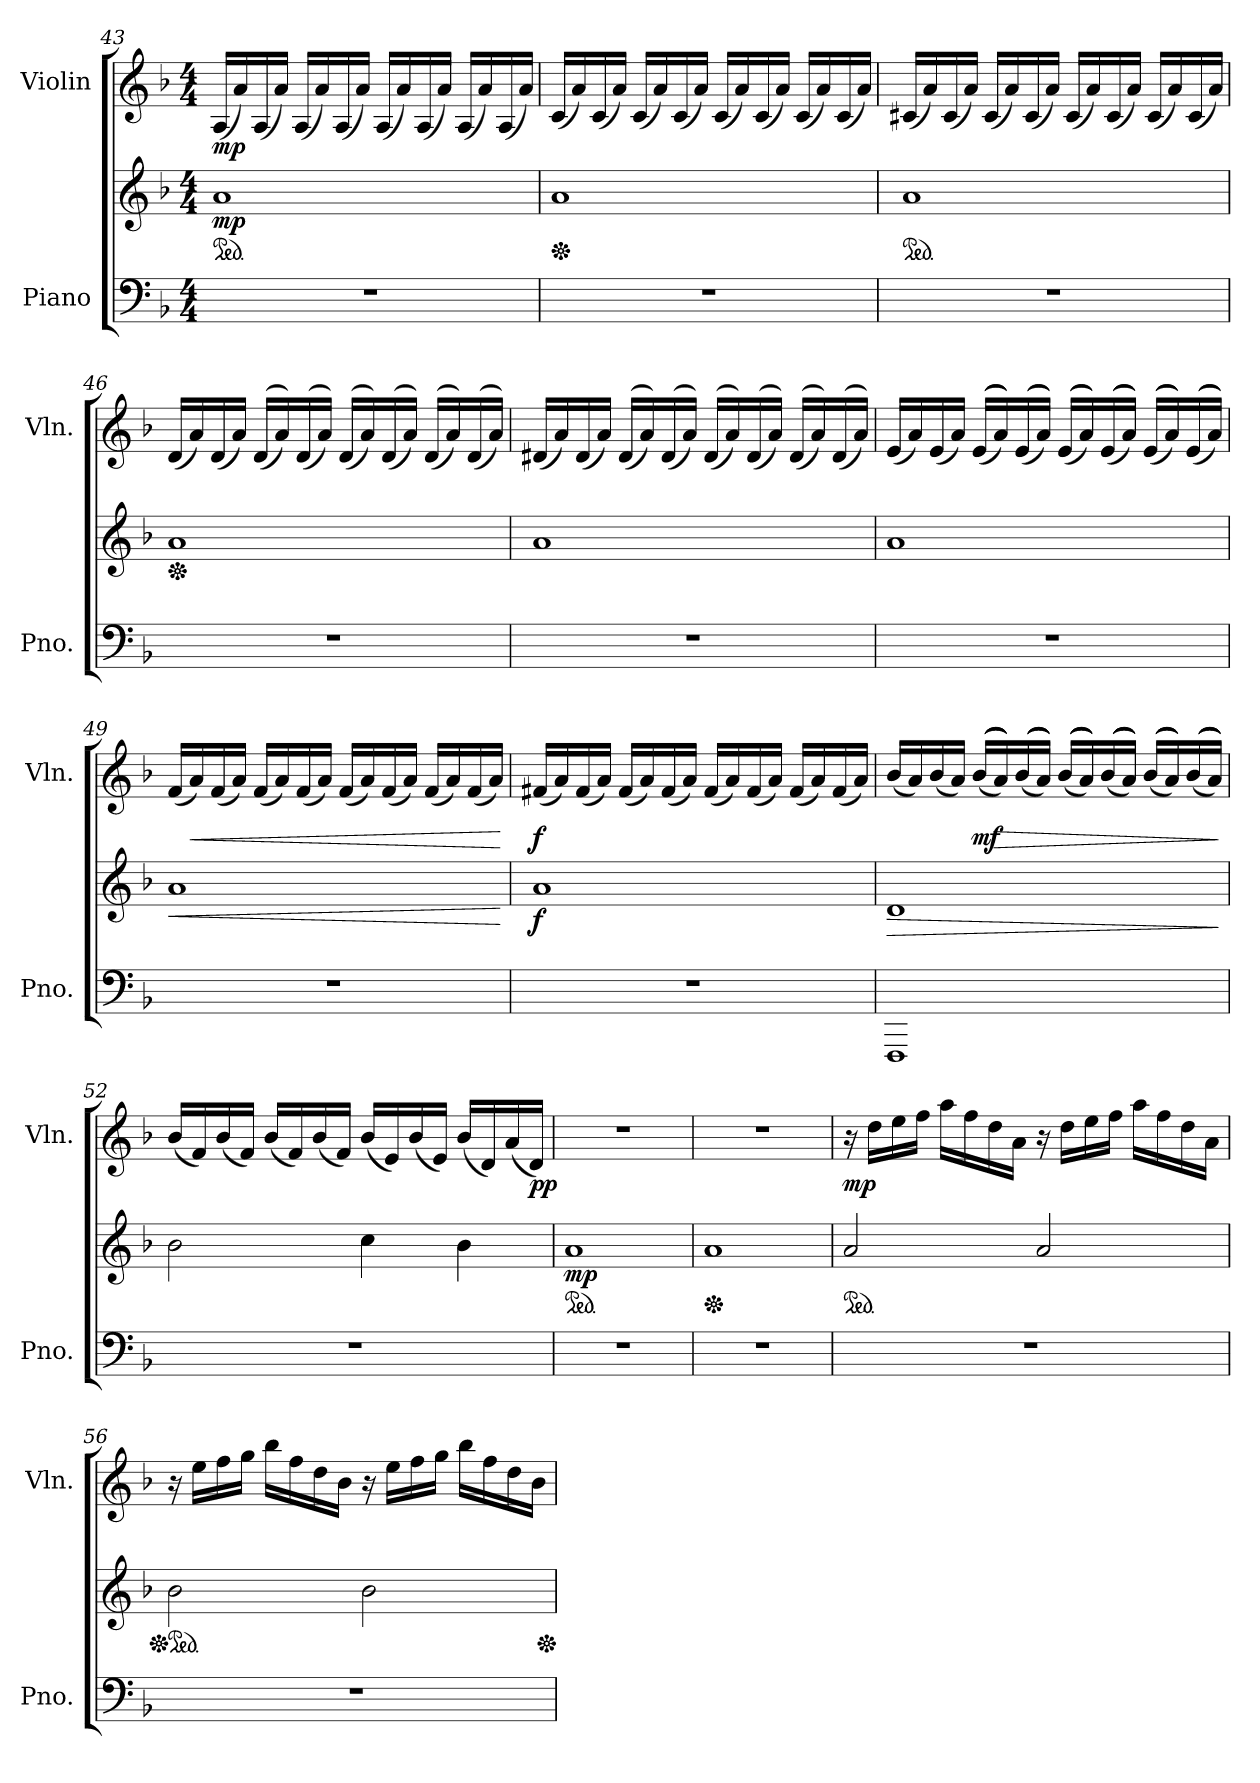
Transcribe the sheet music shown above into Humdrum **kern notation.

**kern	**kern	**dynam	**kern	**dynam
*part2	*part2	*part2	*part1	*part1
*staff3	*staff2	*staff2/3	*staff1	*staff1
*I"Piano	*	*	*I"Violin	*
*I'Pno.	*	*	*I'Vln.	*
*clefF4	*clefG2	*	*clefG2	*
*k[b-]	*k[b-]	*	*k[b-]	*
*M4/4	*M4/4	*	*M4/4	*
*	*ped	*	*	*
=43	=43	=43	=43	=43
!	!	!LO:DY:b	!	!LO:DY:b
1r	1a	mp	(16A/LL	mp
.	.	.	16a/)	.
.	.	.	(16A/	.
.	.	.	16a/JJ)	.
.	.	.	(16A/LL	.
.	.	.	16a/)	.
.	.	.	(16A/	.
.	.	.	16a/JJ)	.
.	.	.	(16A/LL	.
.	.	.	16a/)	.
.	.	.	(16A/	.
.	.	.	16a/JJ)	.
.	.	.	(16A/LL	.
.	.	.	16a/)	.
.	.	.	(16A/	.
.	.	.	16a/JJ)	.
=44	=44	=44	=44	=44
*	*Xped	*	*	*
1r	1a	.	(16c/LL	.
.	.	.	16a/)	.
.	.	.	(16c/	.
.	.	.	16a/JJ)	.
.	.	.	(16c/LL	.
.	.	.	16a/)	.
.	.	.	(16c/	.
.	.	.	16a/JJ)	.
.	.	.	(16c/LL	.
.	.	.	16a/)	.
.	.	.	(16c/	.
.	.	.	16a/JJ)	.
.	.	.	(16c/LL	.
.	.	.	16a/)	.
.	.	.	(16c/	.
.	.	.	16a/JJ)	.
!!LO:LB:g=z
=45	=45	=45	=45	=45
*	*ped	*	*	*
1r	1a	.	(16c#X/LL	.
.	.	.	16a/)	.
.	.	.	(16c#/	.
.	.	.	16a/JJ)	.
.	.	.	(16c#/LL	.
.	.	.	16a/)	.
.	.	.	(16c#/	.
.	.	.	16a/JJ)	.
.	.	.	(16c#/LL	.
.	.	.	16a/)	.
.	.	.	(16c#/	.
.	.	.	16a/JJ)	.
.	.	.	(16c#/LL	.
.	.	.	16a/)	.
.	.	.	(16c#/	.
.	.	.	16a/JJ)	.
=46	=46	=46	=46	=46
*	*Xped	*	*	*
1r	1a	.	(16d/LL	.
.	.	.	16a/)	.
.	.	.	(16d/	.
.	.	.	16a/JJ)	.
.	.	.	((16d/LL	.
.	.	.	16a/))	.
.	.	.	((16d/	.
.	.	.	16a/JJ))	.
.	.	.	((16d/LL	.
.	.	.	16a/))	.
.	.	.	((16d/	.
.	.	.	16a/JJ))	.
.	.	.	((16d/LL	.
.	.	.	16a/))	.
.	.	.	((16d/	.
.	.	.	16a/JJ))	.
=47	=47	=47	=47	=47
1r	1a	.	(16d#X/LL	.
.	.	.	16a/)	.
.	.	.	(16d#/	.
.	.	.	16a/JJ)	.
.	.	.	((16d#/LL	.
.	.	.	16a/))	.
.	.	.	((16d#/	.
.	.	.	16a/JJ))	.
.	.	.	((16d#/LL	.
.	.	.	16a/))	.
.	.	.	((16d#/	.
.	.	.	16a/JJ))	.
.	.	.	((16d#/LL	.
.	.	.	16a/))	.
.	.	.	((16d#/	.
.	.	.	16a/JJ))	.
!!LO:PB:g=z
=48	=48	=48	=48	=48
1r	1a	.	(16e/LL	.
.	.	.	16a/)	.
.	.	.	(16e/	.
.	.	.	16a/JJ)	.
.	.	.	(((16e/LL	.
.	.	.	16a/)))	.
.	.	.	(((16e/	.
.	.	.	16a/JJ)))	.
.	.	.	(((16e/LL	.
.	.	.	16a/)))	.
.	.	.	(((16e/	.
.	.	.	16a/JJ)))	.
.	.	.	(((16e/LL	.
.	.	.	16a/)))	.
.	.	.	(((16e/	.
.	.	.	16a/JJ)))	.
=49	=49	=49	=49	=49
!	!	!LO:HP:b	!	!
1r	1a	<	(16f/LL	.
!	!	!	!	!LO:HP:b
.	.	.	16a/)	<
.	.	.	(16f/	.
.	.	.	16a/JJ)	.
.	.	.	(16f/LL	.
.	.	.	16a/)	.
.	.	.	(16f/	.
.	.	.	16a/JJ)	.
.	.	.	(16f/LL	.
.	.	.	16a/)	.
.	.	.	(16f/	.
.	.	.	16a/JJ)	.
.	.	.	(16f/LL	.
.	.	.	16a/)	.
.	.	.	(16f/	.
.	.	.	16a/JJ)	.
.	.	[	.	[
=50	=50	=50	=50	=50
!	!	!LO:DY:b	!	!LO:DY:b
1r	1a	f	(16f#X/LL	f
.	.	.	16a/)	.
.	.	.	(16f#/	.
.	.	.	16a/JJ)	.
.	.	.	(16f#/LL	.
.	.	.	16a/)	.
.	.	.	(16f#/	.
.	.	.	16a/JJ)	.
.	.	.	(16f#/LL	.
.	.	.	16a/)	.
.	.	.	(16f#/	.
.	.	.	16a/JJ)	.
.	.	.	(16f#/LL	.
.	.	.	16a/)	.
.	.	.	(16f#/	.
.	.	.	16a/JJ)	.
!!LO:LB:g=z
=51	=51	=51	=51	=51
!	!	!LO:HP:b	!	!
1FFF	1d	>	(16b-/LL	.
.	.	.	16a/)	.
.	.	.	(16b-/	.
.	.	.	16a/JJ)	.
!	!	!	!	!LO:DY:b
.	.	.	((((16b-/LL	mf
!	!	!	!	!LO:HP:b
.	.	.	16a/))))	>
.	.	.	((((16b-/	.
.	.	.	16a/JJ))))	.
.	.	.	((((16b-/LL	.
.	.	.	16a/))))	.
.	.	.	((((16b-/	.
.	.	.	16a/JJ))))	.
.	.	.	((((16b-/LL	.
.	.	.	16a/))))	.
.	.	.	((((16b-/	.
.	.	.	16a/JJ))))	.
.	.	]	.	]
=52	=52	=52	=52	=52
1r	2b-\	.	(16b-/LL	.
.	.	.	16f/)	.
.	.	.	(16b-/	.
.	.	.	16f/JJ)	.
.	.	.	(16b-/LL	.
.	.	.	16f/)	.
.	.	.	(16b-/	.
.	.	.	16f/JJ)	.
.	4cc\	.	(16b-/LL	.
.	.	.	16e/)	.
.	.	.	(16b-/	.
.	.	.	16e/JJ)	.
.	4b-\	.	(16b-/LL	.
.	.	.	16d/)	.
.	.	.	(16a/	.
!	!	!	!	!LO:DY:b
.	.	.	16d/JJ)	pp
=53	=53	=53	=53	=53
*	*ped	*	*	*
!	!	!LO:DY:b	!	!
1r	1a	mp	1r	.
=54	=54	=54	=54	=54
*	*Xped	*	*	*
1r	1a	.	1r	.
!!LO:LB:g=z
=55	=55	=55	=55	=55
*	*ped	*	*	*
!	!	!	!	!LO:DY:b
1r	2a/	.	16r	mp
.	.	.	16dd\LL	.
.	.	.	16ee\	.
.	.	.	16ff\JJ	.
.	.	.	16aa\LL	.
.	.	.	16ff\	.
.	.	.	16dd\	.
.	.	.	16a\JJ	.
.	2a/	.	16r	.
.	.	.	16dd\LL	.
.	.	.	16ee\	.
.	.	.	16ff\JJ	.
.	.	.	16aa\LL	.
.	.	.	16ff\	.
.	.	.	16dd\	.
.	.	.	16a\JJ	.
=56	=56	=56	=56	=56
*	*Xped	*	*	*
*	*ped	*	*	*
1r	2b-\	.	16r	.
.	.	.	16ee\LL	.
.	.	.	16ff\	.
.	.	.	16gg\JJ	.
.	.	.	16bb-\LL	.
.	.	.	16ff\	.
.	.	.	16dd\	.
.	.	.	16b-\JJ	.
.	2b-\	.	16r	.
.	.	.	16ee\LL	.
.	.	.	16ff\	.
.	.	.	16gg\JJ	.
.	.	.	16bb-\LL	.
.	.	.	16ff\	.
.	.	.	16dd\	.
.	.	.	16b-\JJ	.
*	*Xped	*	*	*
=	=	=	=	=
*-	*-	*-	*-	*-
